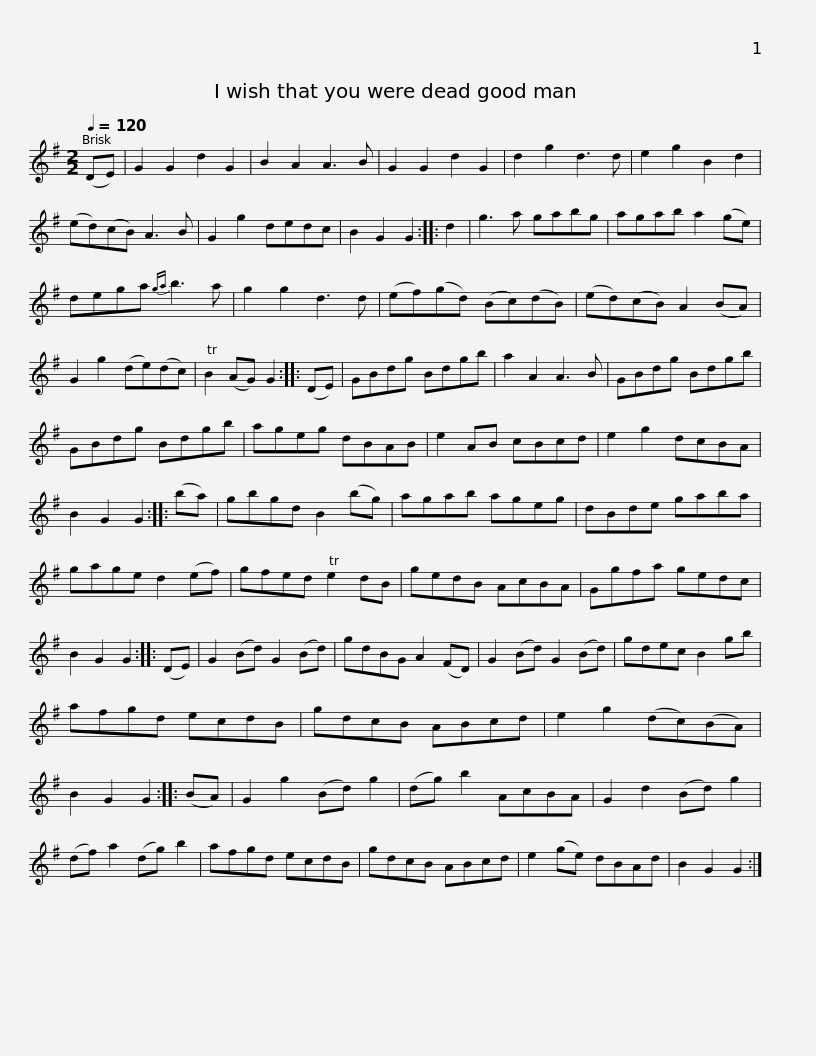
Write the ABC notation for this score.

X:1
L:1/8
Q:1/4=120
M:2/2
I:linebreak $
K:G
V:1 treble
V:1
 (DE) | G2 G2 d2 G2 | B2 A2 A3 B | G2 G2 d2 G2 | d2 g2 d3 d | %5
 e2 g2 B2 d2 | (ed)(cB) A3 B | G2 g2 dedc | B2 G2 G2 :: d2 |$ %10
 g3 a gabg | agab a2 (ge) | dega{ga} b3 a | g2 g2 d3 d | (ef)(gd) (Bc)(dB) | %15
 (ed)(cB) A2 (BA) |$ G2 g2 (de)(dc) | TB2 (AG) G2 :: (DE) | GBdg Bdgb | %20
 a2 A2 A3 B | GBdg Bdgb | GBdg Bdgb |$ ageg dBAB | e2 AB cBcd | %25
 e2 g2 dcBA | B2 G2 G2 :: (ba) | gbgd B2 (bg) | agab ageg |$ %30
 dBde gaba | gage d2 (ef) | gfed Te2 dB | gedB AcBA | Ggfa gedc | %35
 B2 G2 G2 ::$ (DE) | G2 (Bd) G2 (Bd) | gdBG A2 (FD) | G2 (Bd) G2 (Bd) | %40
 gdec B2 gb | afgd ecdB | gdcB ABcd |$ e2 g2 (dc)(BA) | B2 G2 G2 :: %45
 (BA) | G2 g2 (Bd) g2 | (dg) b2 AcBA | G2 d2 (Bd) g2 | (df) a2 (dg) b2 | %50
 afgd ecdB |$ gdcB ABcd | e2 (ge) dBAd | B2 G2 G2 :| %54
